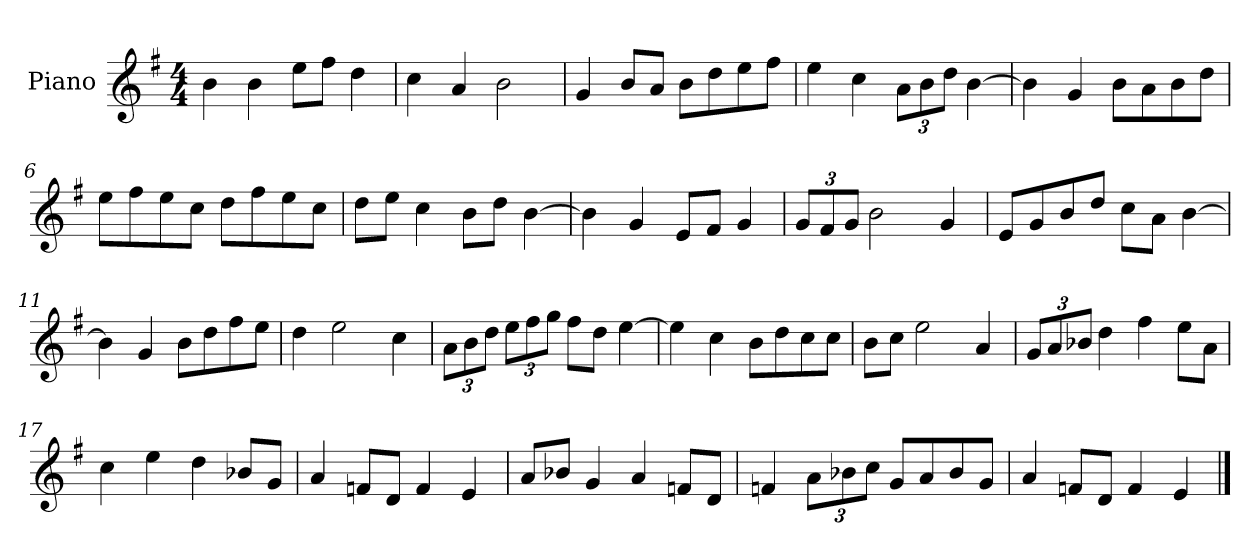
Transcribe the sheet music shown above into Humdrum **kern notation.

**kern
*part1
*staff1
*I"Piano
*I'P-no
*clefG2
*k[f#]
*M4/4
*MM90
=1
4b\
4b\
8ee\L
8ff#\J
4dd\
=2
4cc\
4a/
2b\
=3
4g/
8b/L
8a/J
8b\L
8dd\
8ee\
8ff#\J
=4
4ee\
4cc\
*Xbrackettup
12a\L
12b\
12dd\J
[4b\
=5
4b\]
4g/
8b\L
8a\
8b\
8dd\J
=6
8ee\L
8ff#\
8ee\
8cc\J
8dd\L
8ff#\
8ee\
8cc\J
!!LO:LB:g=z
=7
8dd\L
8ee\J
4cc\
8b\L
8dd\J
[4b\
=8
4b\]
4g/
8e/L
8f#/J
4g/
=9
12g/L
12f#/
12g/J
2b\
4g/
=10
8e/L
8g/
8b/
8dd/J
8cc\L
8a\J
[4b\
=11
4b\]
4g/
8b\L
8dd\
8ff#\
8ee\J
=12
4dd\
2ee\
4cc\
=13
12a\L
12b\
12dd\J
12ee\L
12ff#\
12gg\J
8ff#\L
8dd\J
[4ee\
!!LO:LB:g=z
=14
4ee\]
4cc\
8b\L
8dd\
8cc\
8cc\J
=15
8b\L
8cc\J
2ee\
4a/
=16
12g/L
12a/
12b-X/J
4dd\
4ff#\
8ee\L
8a\J
=17
4cc\
4ee\
4dd\
8b-X/L
8g/J
=18
4a/
8fn/L
8d/J
4f/
4e/
=19
8a/L
8b-X/J
4g/
4a/
8fn/L
8d/J
!!LO:LB:g=z
=20
4fn/
12a\L
12b-X\
12cc\J
8g/L
8a/
8b-/
8g/J
=21
4a/
8fn/L
8d/J
4f/
4e/
==
*-
